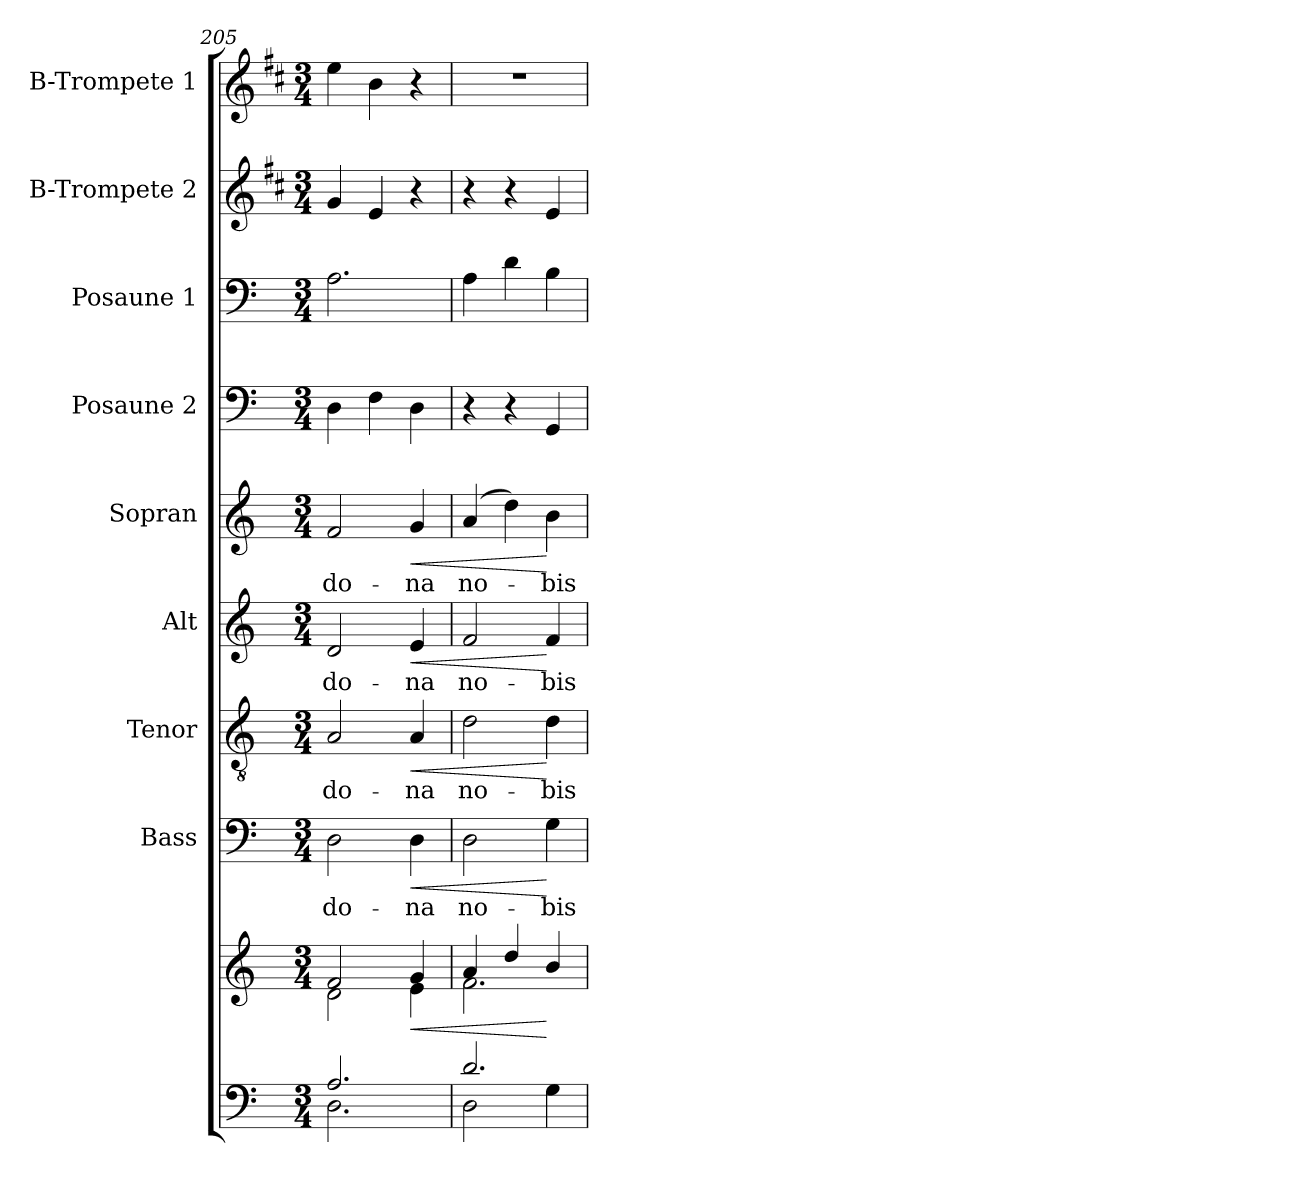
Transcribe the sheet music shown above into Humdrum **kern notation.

**kern	**kern	**dynam	**kern	**text	**dynam	**kern	**text	**dynam	**kern	**text	**dynam	**kern	**text	**dynam	**kern	**kern	**kern	**kern
*part9	*part9	*part9	*part8	*part8	*part8	*part7	*part7	*part7	*part6	*part6	*part6	*part5	*part5	*part5	*part4	*part3	*part2	*part1
*staff10	*staff9	*staff9/10	*staff8	*staff8	*staff8	*staff7	*staff7	*staff7	*staff6	*staff6	*staff6	*staff5	*staff5	*staff5	*staff4	*staff3	*staff2	*staff1
*	*	*	*I"Bass	*	*	*I"Tenor	*	*	*I"Alt	*	*	*I"Sopran	*	*	*I"Posaune 2	*I"Posaune 1	*I"B-Trompete 2	*I"B-Trompete 1
*	*	*	*I'B.	*	*	*I'T.	*	*	*I'A.	*	*	*I'S.	*	*	*I'Pos. 2	*I'Pos. 1	*I'B Trp. 2	*I'B Trp. 1
*clefF4	*clefG2	*	*clefF4	*	*	*clefGv2	*	*	*clefG2	*	*	*clefG2	*	*	*clefF4	*clefF4	*clefG2	*clefG2
*	*	*	*	*	*	*	*	*	*	*	*	*	*	*	*	*	*ITrd1c2	*ITrd1c2
*k[]	*k[]	*	*k[]	*	*	*k[]	*	*	*k[]	*	*	*k[]	*	*	*k[]	*k[]	*k[]	*k[]
*C:	*C:	*	*C:	*	*	*C:	*	*	*C:	*	*	*C:	*	*	*C:	*C:	*C:	*C:
*M3/4	*M3/4	*	*M3/4	*	*	*M3/4	*	*	*M3/4	*	*	*M3/4	*	*	*M3/4	*M3/4	*M3/4	*M3/4
=205	=205	=205	=205	=205	=205	=205	=205	=205	=205	=205	=205	=205	=205	=205	=205	=205	=205	=205
*^	*^	*	*	*	*	*	*	*	*	*	*	*	*	*	*	*	*	*
!	!	!	!	!	!	!LO:LY:b	!	!	!LO:LY:b	!	!	!LO:LY:b	!	!	!LO:LY:b	!	!	!	!	!
2.A/	2.D\	2f/	2d\	.	2D\	do-	.	2A/	do-	.	2d/	do-	.	2f/	do-	.	4D\	2.A\	4f/	4dd\
.	.	.	.	.	.	.	.	.	.	.	.	.	.	.	.	.	4F\	.	4d/	4a\
!	!	!	!	!LO:HP:b	!	!LO:LY:b	!LO:HP:b	!	!LO:LY:b	!LO:HP:b	!	!LO:LY:b	!LO:HP:b	!	!LO:LY:b	!LO:HP:b	!	!	!	!
.	.	4g/	4e\	<	4D\	-na	<	4A/	-na	<	4e/	-na	<	4g/	-na	<	4D\	.	4r	4r
=206	=206	=206	=206	=206	=206	=206	=206	=206	=206	=206	=206	=206	=206	=206	=206	=206	=206	=206	=206	=206
!	!	!	!	!	!	!LO:LY:b	!	!	!LO:LY:b	!	!	!LO:LY:b	!	!	!LO:LY:b	!	!	!	!	!
2.d/	2D\	4a/	2.f\	.	2D\	no-	.	2d\	no-	.	2f/	no-	.	(4a/	no-	.	4r	4A\	4r	2.r
.	.	4dd/	.	.	.	.	.	.	.	.	.	.	.	4dd\)	.	.	4r	4d\	4r	.
!	!	!	!	!	!	!LO:LY:b	!	!	!LO:LY:b	!	!	!LO:LY:b	!	!	!LO:LY:b	!	!	!	!	!
.	4G\	4b/	.	[	4G\	-bis	[	4d\	-bis	[	4f/	-bis	[	4b\	-bis	[	4GG/	4B\	4d/	.
*v	*v	*	*	*	*	*	*	*	*	*	*	*	*	*	*	*	*	*	*	*
*	*v	*v	*	*	*	*	*	*	*	*	*	*	*	*	*	*	*	*	*
=	=	=	=	=	=	=	=	=	=	=	=	=	=	=	=	=	=	=
*-	*-	*-	*-	*-	*-	*-	*-	*-	*-	*-	*-	*-	*-	*-	*-	*-	*-	*-
